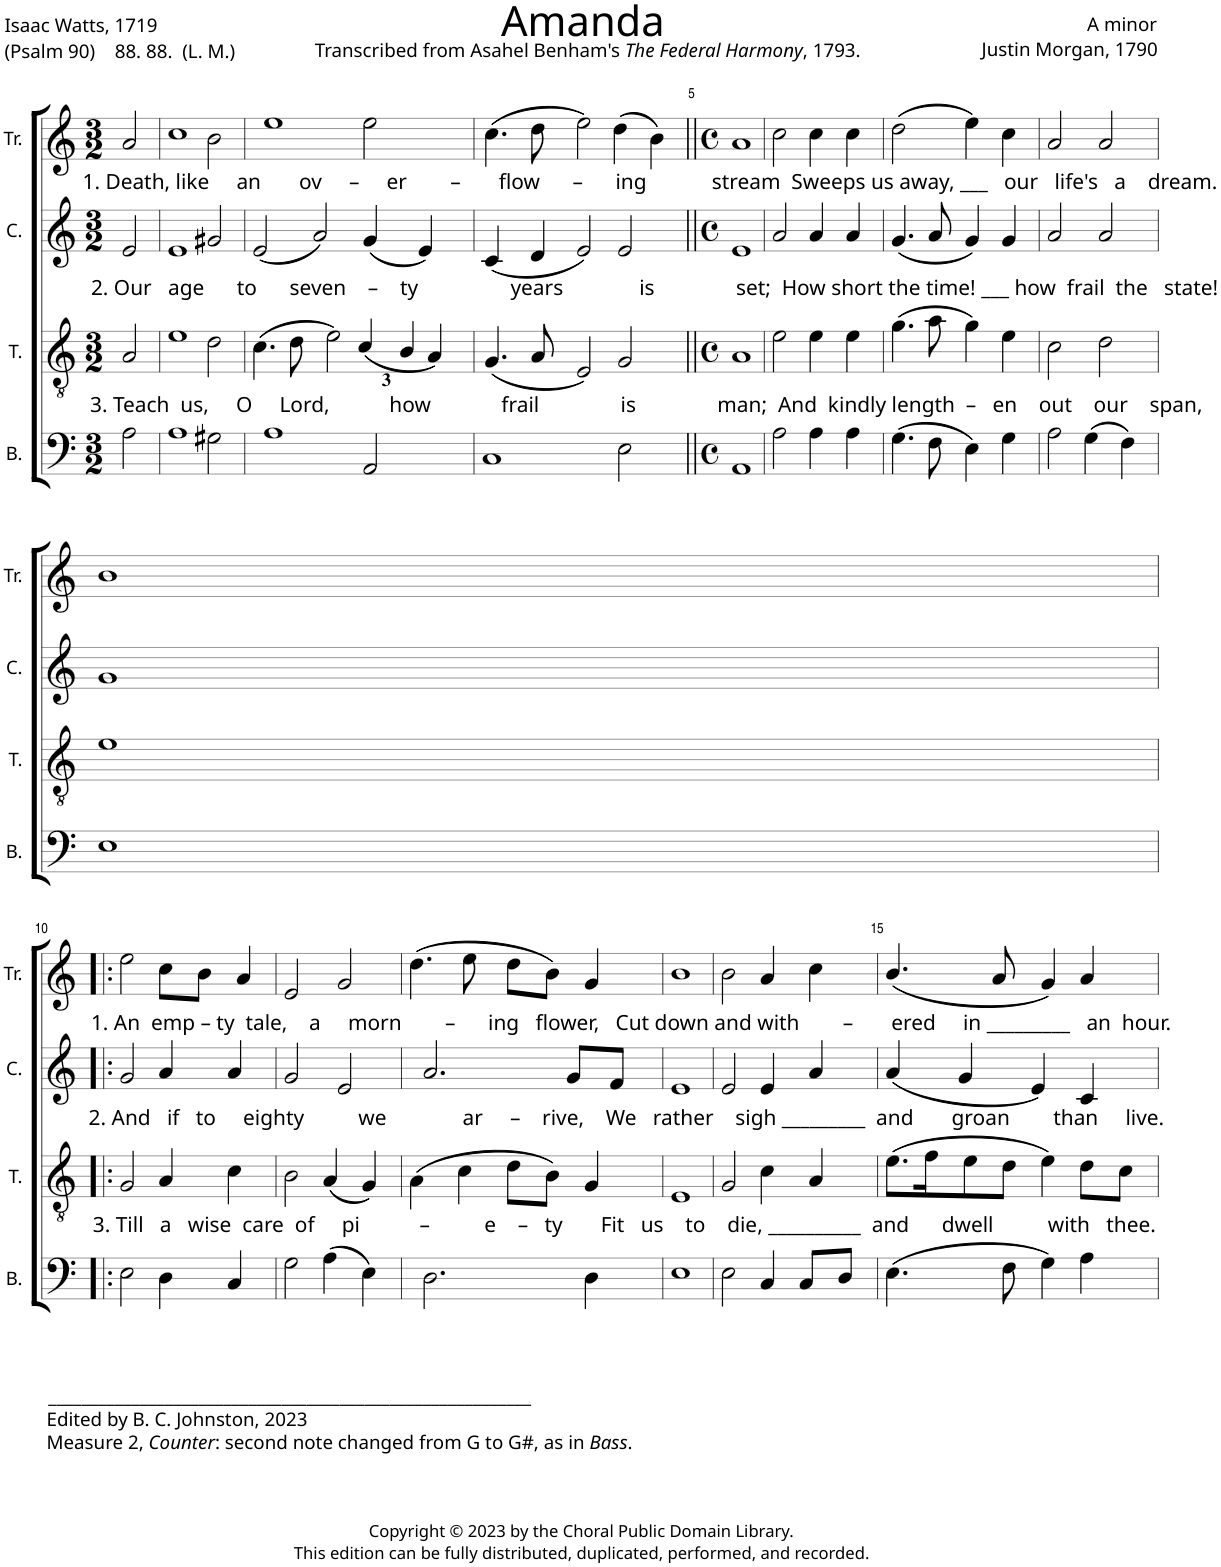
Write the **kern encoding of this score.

**kern	**kern	**kern	**kern
*part4	*part3	*part2	*part1
*staff4	*staff3	*staff2	*staff1
*I"B.	*I"T.	*I"C.	*I"Tr.
*I'B.	*I'T.	*I'C.	*I'Tr.
*clefF4	*clefGv2	*clefG2	*clefG2
*k[]	*k[]	*k[]	*k[]
*M3/2	*M3/2	*M3/2	*M3/2
=1	=1	=1	=1
!	!	!	!LO:TX:b:t=1. Death, like     an       ov     –     er        –       flow      –      ing            stream  Sweeps us away, ___   our   life's   a    dream.
!	!	!LO:TX:b:t=2. Our   age      to      seven    –    ty                 years              is               set;  How short the time! ___ how  frail  the   state!	!
!	!LO:TX:b:t=3. Teach  us,     O     Lord,           how             frail               is               man;  And  kindly length  –   en    out    our    span,	!	!
2A\	2A/	2e/	2a/
=2	=2	=2	=2
1A	1e	1e	1cc
2G#X\	2d\	2g#X/	2b\
=3	=3	=3	=3
1A	(4.c\	(2e/	1ee
.	8d\	.	.
.	2e\)	2a/)	.
*	*Xbrackettup	*	*
2AA/	(6c/	(4g/	2ee\
.	6B/	.	.
.	.	4e/)	.
.	6A/)	.	.
=4	=4	=4	=4
1C	(4.G/	(4c/	(4.cc\
.	.	4d/	.
.	8A/	.	8dd\
.	2E/)	2e/)	2ee\)
2E\	2G/	2e/	(4dd\
.	.	.	4b\)
=5||	=5||	=5||	=5||
*M4/4	*M4/4	*M4/4	*M4/4
*met(c)	*met(c)	*met(c)	*met(c)
1AA	1A	1e	1a
=6	=6	=6	=6
2A\	2e\	2a/	2cc\
4A\	4e\	4a/	4cc\
4A\	4e\	4a/	4cc\
=7	=7	=7	=7
(4.G\	(4.g\	(4.g/	(2dd\
8F\	8a\	8a/	.
4E\)	4g\)	4g/)	4ee\)
4G\	4e\	4g/	4cc\
=8	=8	=8	=8
2A\	2c\	2a/	2a/
(4G\	2d\	2a/	2a/
4F\)	.	.	.
!!LO:LB:g=z
=9	=9	=9	=9
1E	1e	1g	1b
!!LO:LB:g=z
=10!|:	=10!|:	=10!|:	=10!|:
!	!	!	!LO:TX:b:t=1. An  emp – ty  tale,    a     morn        –      ing   flower,   Cut down and with        –       ered     in _________   an  hour.
!	!	!LO:TX:b:t=2. And   if   to     eighty          we              ar     –    rive,    We   rather    sigh _________  and       groan        than     live.	!
!	!LO:TX:b:t=3. Till   a   wise  care  of     pi           –          e    –   ty       Fit   us    to    die, __________  and      dwell          with   thee.	!	!
!LO:TX:b:t=__________________________________________________________	!	!	!
!LO:TX:b:t=Edited by B. C. Johnston, 2023	!	!	!
!LO:TX:b:t=Measure 2,	!	!	!
!LO:TX:b:i:t=Counter	!	!	!
!LO:TX:b:t=&colon; second note changed from G to G#, as in	!	!	!
!LO:TX:b:i:t=Bass	!	!	!
!LO:TX:b:t=.	!	!	!
2E\	2G/	2g/	2ee\
4D\	4A/	4a/	8cc\L
.	.	.	8b\J
4C/	4c\	4a/	4a/
=11	=11	=11	=11
2G\	2B\	2g/	2e/
(4A\	(4A/	2e/	2g/
4E\)	4G/)	.	.
=12	=12	=12	=12
2.D\	(4A\	2.a/	(4.dd\
.	4c\	.	.
.	.	.	8ee\
.	8d\L	.	8dd\L
.	8B\J)	.	8b\J)
4D\	4G/	8g/L	4g/
.	.	8f/J	.
=13	=13	=13	=13
1E	1E	1e	1b
=14	=14	=14	=14
2E\	2G/	2e/	2b\
4C/	4c\	4e/	4a/
8C/L	4A/	4a/	4cc\
8D/J	.	.	.
=15	=15	=15	=15
(4.E\	(8.e\L	(4a/	(4.b/
.	16f\K	.	.
.	8e\	4g/	.
8F\	8d\J	.	8a/
4G\)	4e\)	4e/)	4g/)
4A\	8d\L	4c/	4a/
.	8c\J	.	.
=	=	=	=
*-	*-	*-	*-
